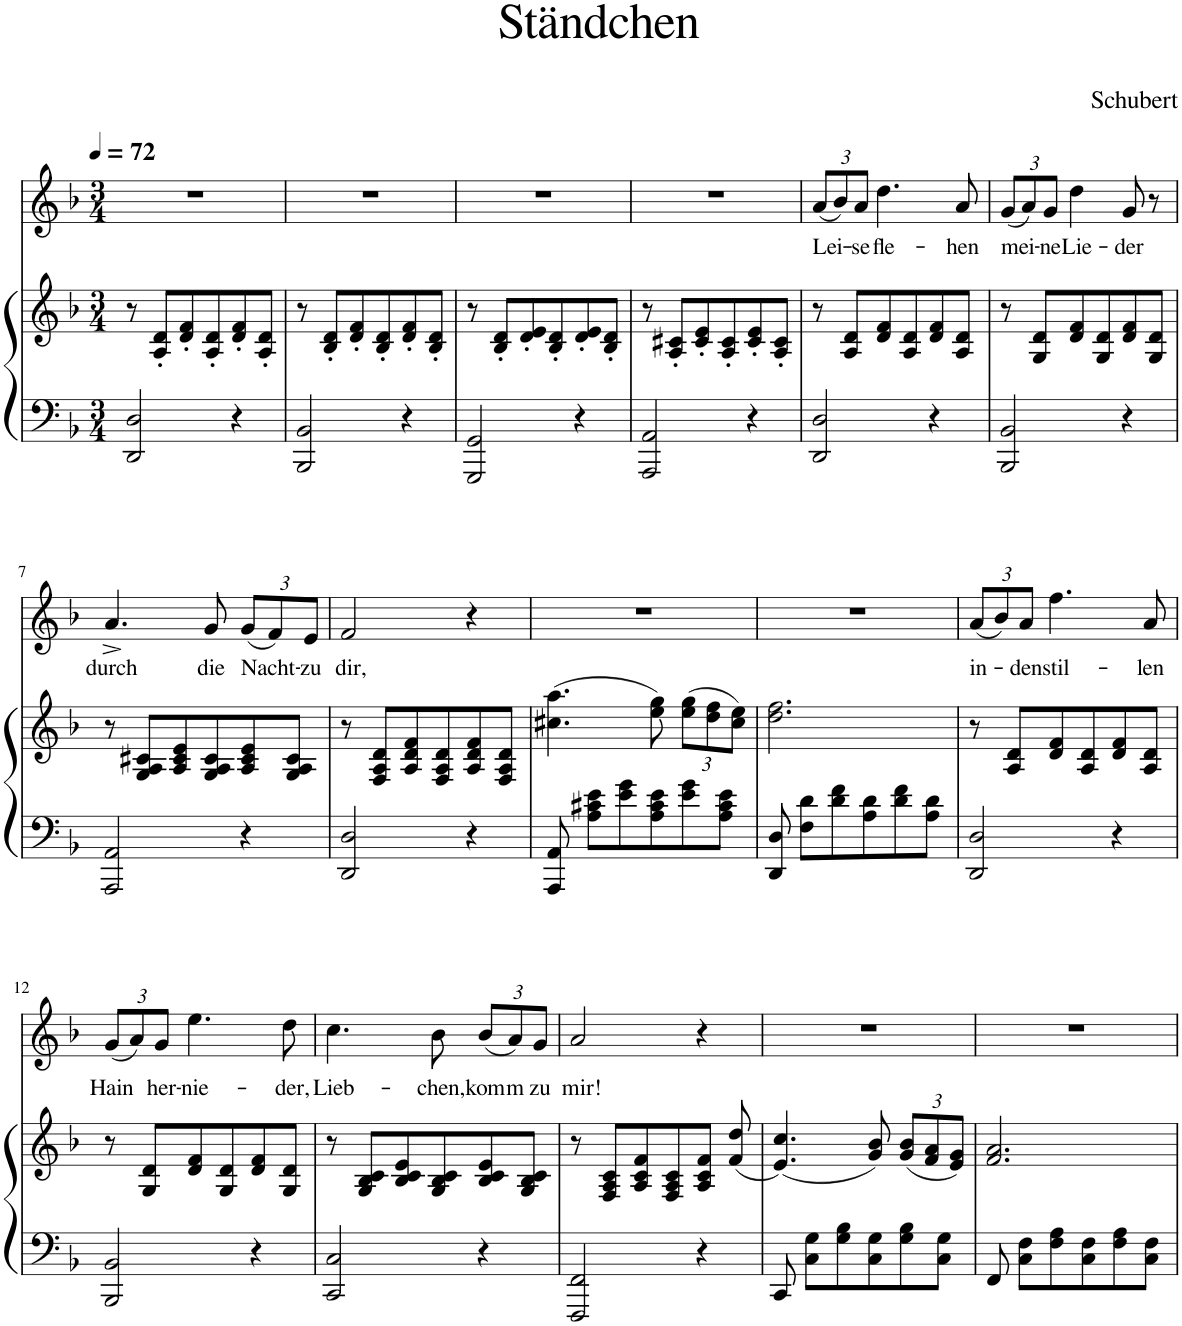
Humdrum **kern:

**kern	**kern	**kern	**text
*part2	*part2	*part1	*part1
*staff3	*staff2	*staff1	*staff1
*I"Piano	*	*I"Violin	*
*I'Pno	*	*I'Vln	*
*clefF4	*clefG2	*clefG2	*
*k[b-]	*k[b-]	*k[b-]	*
*M3/4	*M3/4	*M3/4	*
*MM72	*MM72	*MM72	*
=1	=1	=1	=1
2DD/ 2D/	8r	2.r	.
.	8A/' 8d/'L	.	.
.	8d/' 8f/'	.	.
.	8A/' 8d/'	.	.
4r	8d/' 8f/'	.	.
.	8A/' 8d/'J	.	.
=2	=2	=2	=2
2BBB-/ 2BB-/	8r	2.r	.
.	8B-/' 8d/'L	.	.
.	8d/' 8f/'	.	.
.	8B-/' 8d/'	.	.
4r	8d/' 8f/'	.	.
.	8B-/' 8d/'J	.	.
=3	=3	=3	=3
2GGG/ 2GG/	8r	2.r	.
.	8B-/' 8d/'L	.	.
.	8d/' 8e/'	.	.
.	8B-/' 8d/'	.	.
4r	8d/' 8e/'	.	.
.	8B-/' 8d/'J	.	.
=4	=4	=4	=4
2AAA/ 2AA/	8r	2.r	.
.	8A/' 8c#X/'L	.	.
.	8c#/' 8e/'	.	.
.	8A/' 8c#/'	.	.
4r	8c#/' 8e/'	.	.
.	8A/' 8c#/'J	.	.
=5	=5	=5	=5
*	*	*Xbrackettup	*
!	!	!	!LO:LY:b
2DD/ 2D/	8r	(12a/L	Lei-
.	.	12b-/)	.
.	8A/ 8d/L	.	.
!	!	!	!LO:LY:b
.	.	12a/J	-se
!	!	!	!LO:LY:b
.	8d/ 8f/	4.dd\	fle-
.	8A/ 8d/	.	.
4r	8d/ 8f/	.	.
!	!	!	!LO:LY:b
.	8A/ 8d/J	8a/	-hen
=6	=6	=6	=6
!	!	!	!LO:LY:b
2BBB-/ 2BB-/	8r	(12g/L	mei-
.	.	12a/)	.
.	8G/ 8d/L	.	.
!	!	!	!LO:LY:b
.	.	12g/J	-ne
!	!	!	!LO:LY:b
.	8d/ 8f/	4dd\	Lie-
.	8G/ 8d/	.	.
!	!	!	!LO:LY:b
4r	8d/ 8f/	8g/	-der
.	8G/ 8d/J	8r	.
!!LO:LB:g=z
=7	=7	=7	=7
!	!	!	!LO:LY:b
2AAA/ 2AA/	8r	4.a^/	durch
.	8G/ 8A/ 8c#X/L	.	.
.	8A/ 8c#/ 8e/	.	.
!	!	!	!LO:LY:b
.	8G/ 8A/ 8c#/	8g/	die
!	!	!	!LO:LY:b
4r	8A/ 8c#/ 8e/	(12g/L	Nacht-
.	.	12f/)	.
.	8G/ 8A/ 8c#/J	.	.
!	!	!	!LO:LY:b
.	.	12e/J	-zu
=8	=8	=8	=8
!	!	!	!LO:LY:b
2DD/ 2D/	8r	2f/	dir,
.	8F/ 8A/ 8d/L	.	.
.	8A/ 8d/ 8f/	.	.
.	8F/ 8A/ 8d/	.	.
4r	8A/ 8d/ 8f/	4r	.
.	8F/ 8A/ 8d/J	.	.
=9	=9	=9	=9
8AAA/ 8AA/	(4.cc#X\ 4.aa\	2.r	.
8A\ 8c#X\ 8e\L	.	.	.
8e\ 8g\	.	.	.
8A\ 8c#\ 8e\	8ee\ 8gg\)	.	.
*	*Xbrackettup	*	*
8e\ 8g\	(12ee\ 12gg\L	.	.
.	12dd\ 12ff\	.	.
8A\ 8c#\ 8e\J	.	.	.
.	12cc#\ 12ee\J)	.	.
=10	=10	=10	=10
8DD/ 8D/	2.dd\ 2.ff\	2.r	.
8F\ 8d\L	.	.	.
8d\ 8f\	.	.	.
8A\ 8d\	.	.	.
8d\ 8f\	.	.	.
8A\ 8d\J	.	.	.
=11	=11	=11	=11
!	!	!	!LO:LY:b
2DD/ 2D/	8r	(12a/L	in-
.	.	12b-/)	.
.	8A/ 8d/L	.	.
!	!	!	!LO:LY:b
.	.	12a/J	-den
!	!	!	!LO:LY:b
.	8d/ 8f/	4.ff\	stil-
.	8A/ 8d/	.	.
4r	8d/ 8f/	.	.
!	!	!	!LO:LY:b
.	8A/ 8d/J	8a/	-len
!!LO:LB:g=z
=12	=12	=12	=12
!	!	!	!LO:LY:b
2BBB-/ 2BB-/	8r	(12g/L	Hain
.	.	12a/)	.
.	8G/ 8d/L	.	.
!	!	!	!LO:LY:b
.	.	12g/J	her-
!	!	!	!LO:LY:b
.	8d/ 8f/	4.ee\	-nie-
.	8G/ 8d/	.	.
4r	8d/ 8f/	.	.
!	!	!	!LO:LY:b
.	8G/ 8d/J	8dd\	-der,
=13	=13	=13	=13
!	!	!	!LO:LY:b
2CC/ 2C/	8r	4.cc\	Lieb-
.	8G/ 8B-/ 8c/L	.	.
.	8B-/ 8c/ 8e/	.	.
!	!	!	!LO:LY:b
.	8G/ 8B-/ 8c/	8b-\	-chen,
!	!	!	!LO:LY:b
4r	8B-/ 8c/ 8e/	(12b-/L	kom
!	!	!	!LO:LY:b
.	.	12a/)	m
.	8G/ 8B-/ 8c/J	.	.
!	!	!	!LO:LY:b
.	.	12g/J	zu
=14	=14	=14	=14
!	!	!	!LO:LY:b
2FFF/ 2FF/	8r	2a/	mir!
.	8F/ 8A/ 8c/L	.	.
.	8A/ 8c/ 8f/	.	.
.	8F/ 8A/ 8c/	.	.
4r	8A/ 8c/ 8f/J	4r	.
.	(8f/ 8dd/	.	.
=15	=15	=15	=15
8CC/	(4.e/ 4.cc/)	2.r	.
8C\ 8G\L	.	.	.
8G\ 8B-\	.	.	.
8C\ 8G\	8g/ 8b-/)	.	.
8G\ 8B-\	(12g/ 12b-/L	.	.
.	12f/ 12a/	.	.
8C\ 8G\J	.	.	.
.	12e/ 12g/J)	.	.
=16	=16	=16	=16
8FF/	2.f/ 2.a/	2.r	.
8C\ 8F\L	.	.	.
8F\ 8A\	.	.	.
8C\ 8F\	.	.	.
8F\ 8A\	.	.	.
8C\ 8F\J	.	.	.
=	=	=	=
*-	*-	*-	*-
